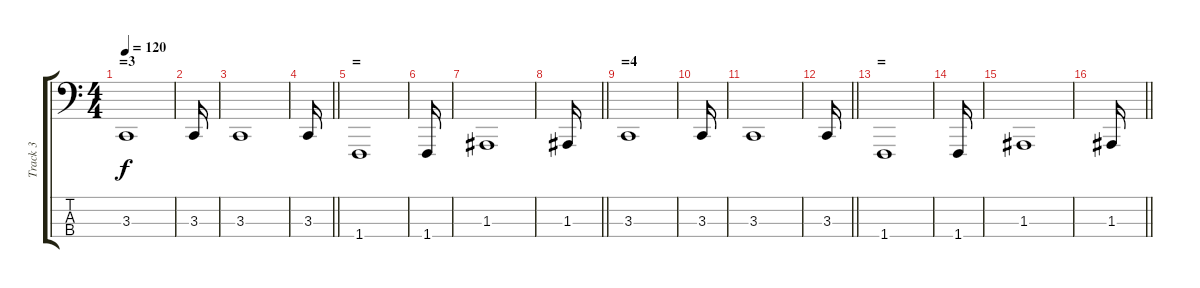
\track ("Track 3" "Track 3") {instrument brightacousticpiano}
\staff {score tabs}
\tuning (G2 D2 A1 E1) {hide}
\ts (4 4)
\section ("" "=3")
\tempo 120
\clef f4
\ks c
3.3.1{dy f} |
3.3.16 |
3.3.1 |
\barLineRight lightlight
3.3.16 |
\section ("" "=")
1.4.1 |
1.4.16 |
1.3.1 |
\barLineRight lightlight
1.3.16 |
\section ("" "=4")
3.3.1 |
3.3.16 |
3.3.1 |
\barLineRight lightlight
3.3.16 |
\section ("" "=")
1.4.1 |
1.4.16 |
1.3.1 |
\barLineRight lightlight
1.3.16
